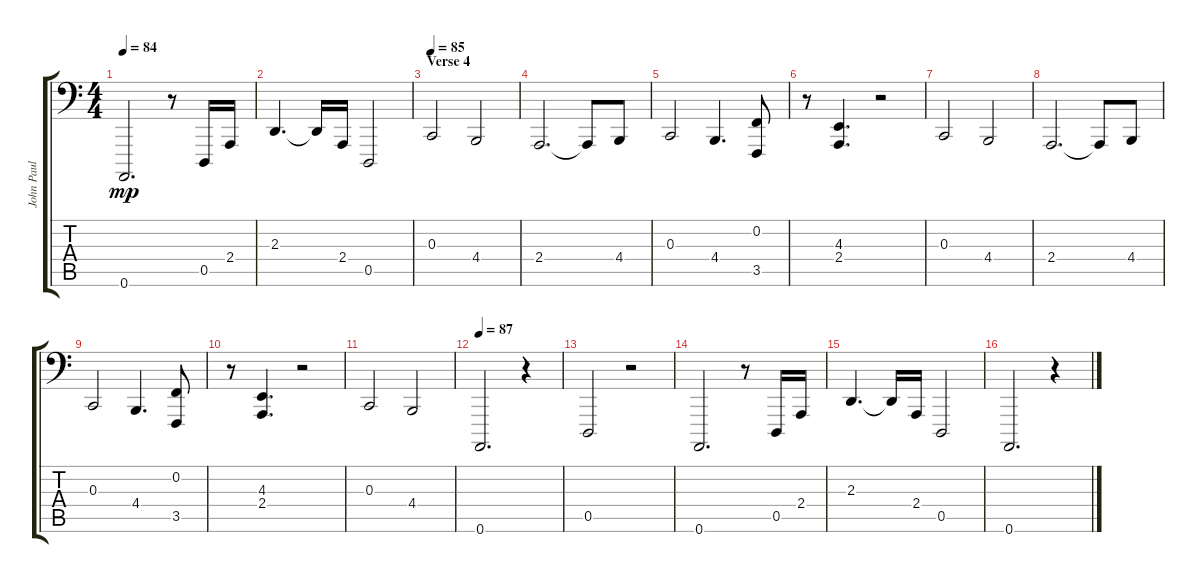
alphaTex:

\track ("John Paul Jones - Keyboard 2" "John Paul ") {instrument electricpiano2}
\staff {score tabs}
\tuning (Bb2 F2 C2 G1 D1 A0) {hide}
\ts (4 4)
\tempo 84
\clef f4
\ks c
0.6.2{d dy mp} r.8 0.5.16 2.4.16 |
2.3.4{d} 2.3{t}.16 2.4.16 0.5.2 |
\section ("" "Verse 4")
\tempo 85
0.3.2 4.4.2 |
2.4.2{d} 2.4{t}.8 4.4.8 |
0.3.2 4.4.4{d} (0.2 3.5).8 |
r.8 (4.3 2.4).4{d} r.2 |
0.3.2 4.4.2 |
2.4.2{d} 2.4{t}.8 4.4.8 |
0.3.2 4.4.4{d} (0.2 3.5).8 |
r.8 (4.3 2.4).4{d} r.2 |
0.3.2 4.4.2 |
\tempo 87
0.6.2{d} r.4 |
0.5.2 r.2 |
0.6.2{d} r.8 0.5.16 2.4.16 |
2.3.4{d} 2.3{t}.16 2.4.16 0.5.2 |
0.6.2{d} r.4
